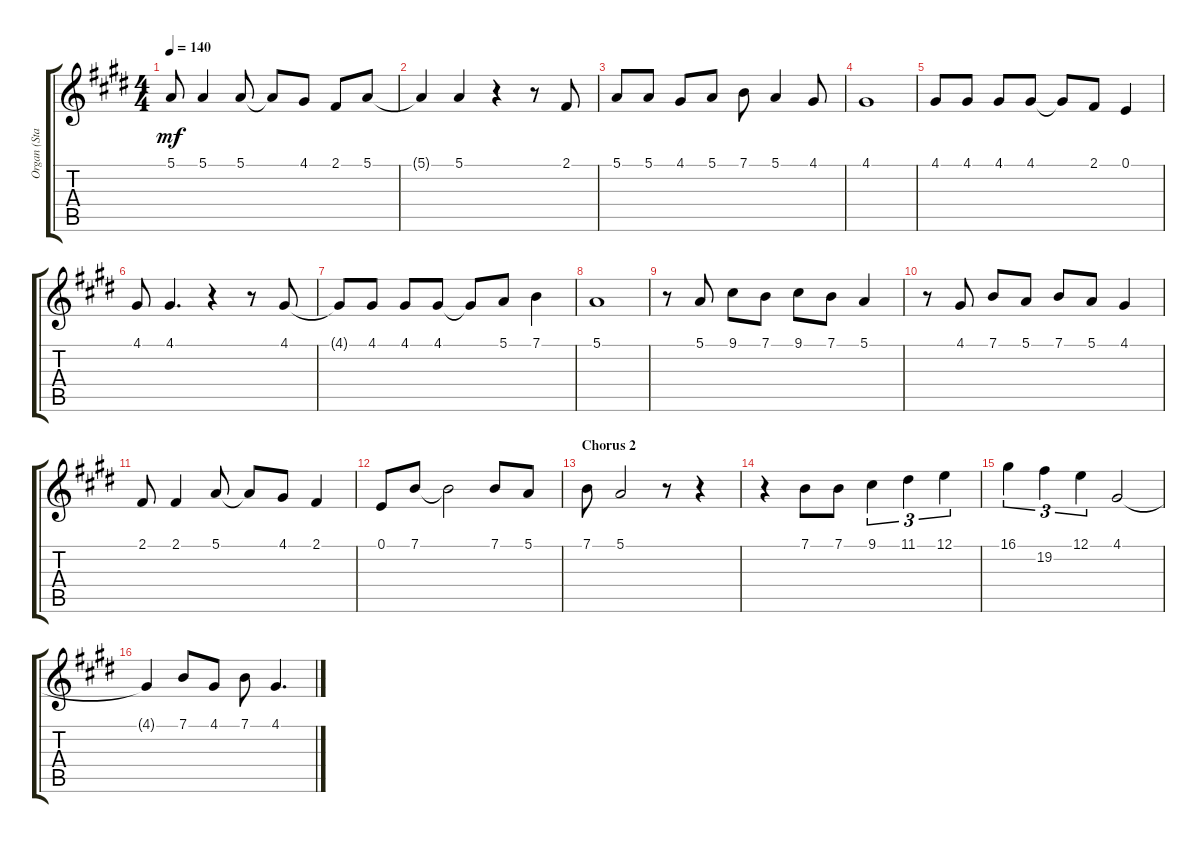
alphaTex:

\track ("Organ (Staff 1)" "Organ (Sta") {instrument drawbarorgan}
\staff {score tabs}
\tuning (E4 B3 G3 D3 A2 E2) {hide}
\ts (4 4)
\tempo 140
\clef g2
\ks e
5.1.8{dy mf} 5.1.4 5.1.8 5.1{t}.8 4.1.8 2.1.8 5.1.8 |
5.1{t}.4 5.1.4 r.4 r.8 2.1.8 |
5.1.8 5.1.8 4.1.8 5.1.8 7.1.8 5.1.4 4.1.8 |
4.1.1 |
4.1.8 4.1.8 4.1.8 4.1.8 4.1{t}.8 2.1.8 0.1.4 |
4.1.8 4.1.4{d} r.4 r.8 4.1.8 |
4.1{t}.8 4.1.8 4.1.8 4.1.8 4.1{t}.8 5.1.8 7.1.4 |
5.1.1 |
r.8 5.1.8 9.1.8 7.1.8 9.1.8 7.1.8 5.1.4 |
r.8 4.1.8 7.1.8 5.1.8 7.1.8 5.1.8 4.1.4 |
2.1.8 2.1.4 5.1.8 5.1{t}.8 4.1.8 2.1.4 |
0.1.8 7.1.8 7.1{t}.2 7.1.8 5.1.8 |
\section ("" "Chorus 2")
7.1.8 5.1.2 r.8 r.4 |
r.4 7.1.8 7.1.8 9.1.4{tu (3 2)} 11.1.4{tu (3 2)} 12.1.4{tu (3 2)} |
16.1.4{tu (3 2)} 19.2.4{tu (3 2)} 12.1.4{tu (3 2)} 4.1.2 |
4.1{t}.4 7.1.8 4.1.8 7.1.8 4.1.4{d}
